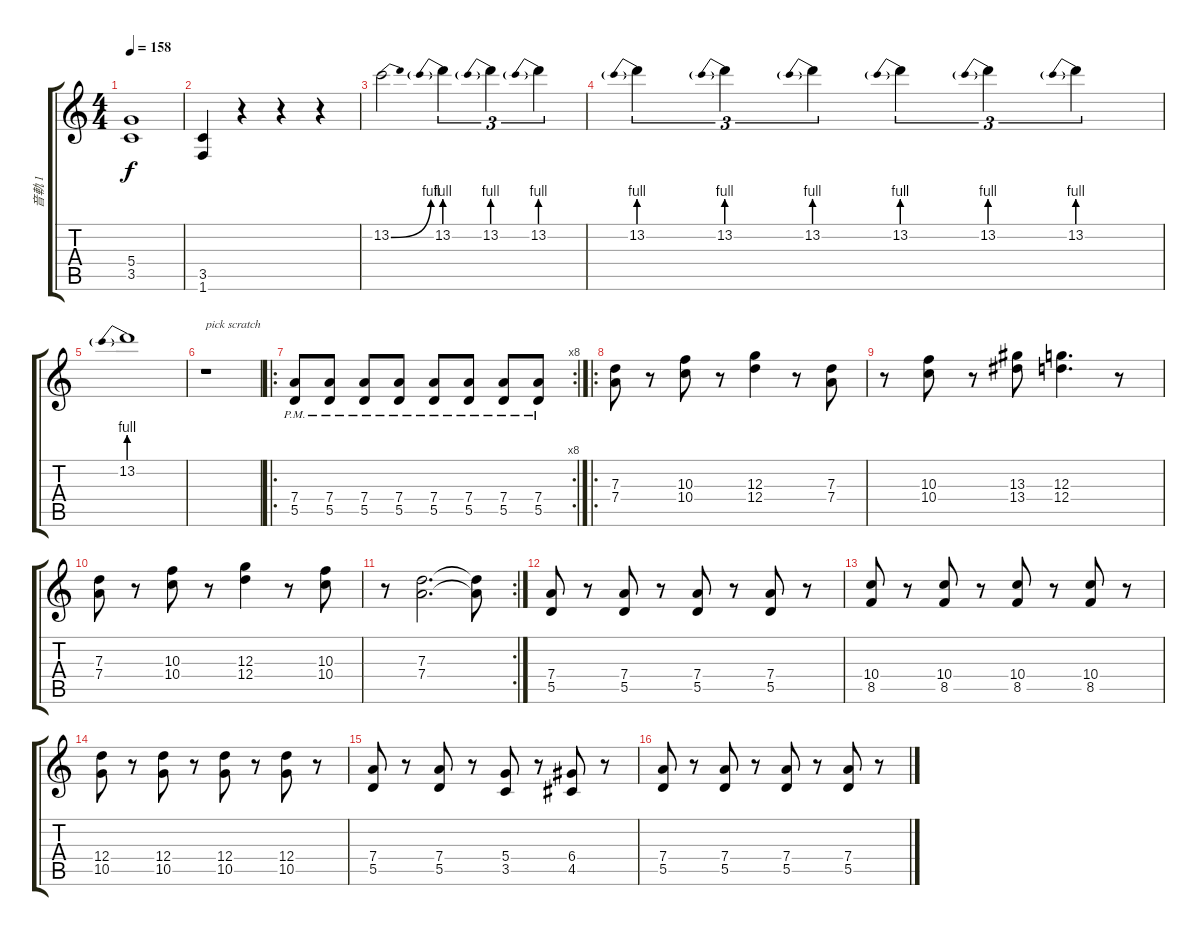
\track ("音軌 1" "音軌 1") {instrument overdrivenguitar}
\staff {score tabs}
\tuning (E4 B3 G3 D3 A2 E2) {hide}
\ts (4 4)
\tempo 158
\clef g2
\ks c
(5.4 3.5).1{dy f} |
(3.5 1.6).4 r.4 r.4 r.4 |
13.2{be (bend 0 0 60 4)}.2 13.2{be (prebend 0 4 60 4)}.4{tu (3 2)} 13.2{be (prebend 0 4 60 4)}.4{tu (3 2)} 13.2{be (prebend 0 4 60 4)}.4{tu (3 2)} |
13.2{be (prebend 0 4 60 4)}.4{tu (3 2)} 13.2{be (prebend 0 4 60 4)}.4{tu (3 2)} 13.2{be (prebend 0 4 60 4)}.4{tu (3 2)} 13.2{be (prebend 0 4 60 4)}.4{tu (3 2)} 13.2{be (prebend 0 4 60 4)}.4{tu (3 2)} 13.2{be (prebend 0 4 60 4)}.4{tu (3 2)} |
13.2{be (prebend 0 4 60 4)}.1 |
r.1{txt "pick scratch"} |
\ro
\rc 8
(7.4{pm} 5.5{pm}).8 (7.4{pm} 5.5{pm}).8 (7.4{pm} 5.5{pm}).8 (7.4{pm} 5.5{pm}).8 (7.4{pm} 5.5{pm}).8 (7.4{pm} 5.5{pm}).8 (7.4{pm} 5.5{pm}).8 (7.4{pm} 5.5{pm}).8 |
\ro
(7.3 7.4).8 r.8 (10.3 10.4).8 r.8 (12.3 12.4).4 r.8 (7.3 7.4).8 |
r.8 (10.3 10.4).8 r.8 (13.3 13.4).8 (12.3 12.4).4{d} r.8 |
(7.3 7.4).8 r.8 (10.3 10.4).8 r.8 (12.3 12.4).4 r.8 (10.3 10.4).8 |
\rc 2
r.8 (7.3 7.4).2{d} (7.3{t} 7.4{t}).8 |
(7.4 5.5).8 r.8 (7.4 5.5).8 r.8 (7.4 5.5).8 r.8 (7.4 5.5).8 r.8 |
(10.4 8.5).8 r.8 (10.4 8.5).8 r.8 (10.4 8.5).8 r.8 (10.4 8.5).8 r.8 |
(12.4 10.5).8 r.8 (12.4 10.5).8 r.8 (12.4 10.5).8 r.8 (12.4 10.5).8 r.8 |
(7.4 5.5).8 r.8 (7.4 5.5).8 r.8 (5.4 3.5).8 r.8 (6.4 4.5).8 r.8 |
(7.4 5.5).8 r.8 (7.4 5.5).8 r.8 (7.4 5.5).8 r.8 (7.4 5.5).8 r.8
